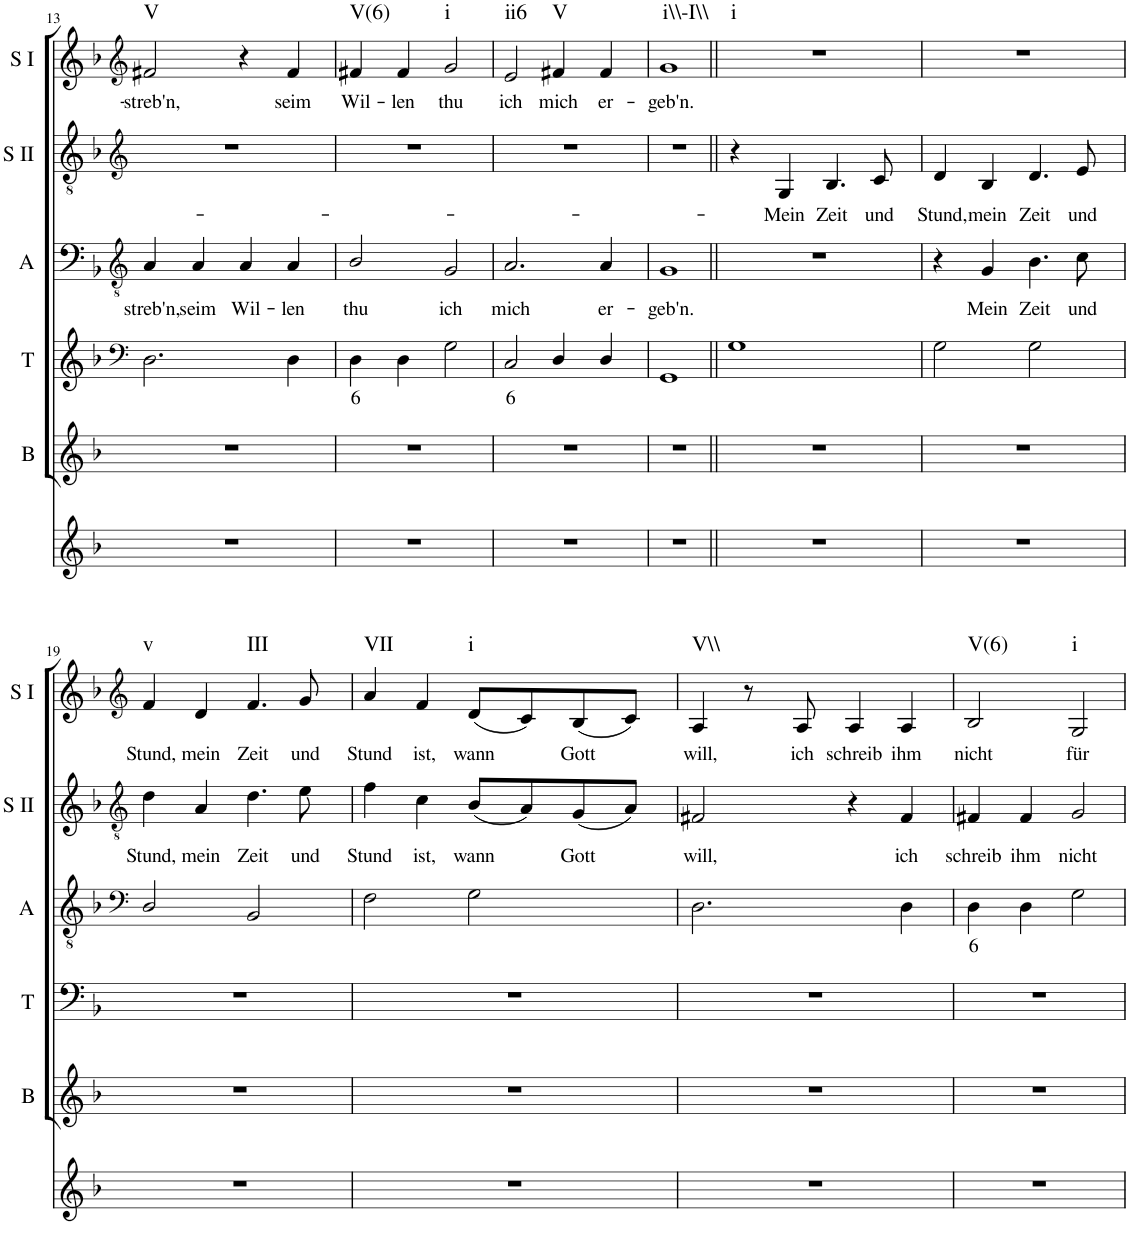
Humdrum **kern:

**kern	**kern	**kern	**text	**kern	**text	**kern	**text	**kern	**text	**harte
*part6	*part5	*part4	*part4	*part3	*part3	*part2	*part2	*part1	*part1	*part1
*staff6	*staff5	*staff4	*staff4	*staff3	*staff3	*staff2	*staff2	*staff1	*staff1	*
*I"Continuo	*I"Bass	*I"Tenor	*	*I"Alto	*	*I"Soprano II	*	*I"Soprano I	*	*
*	*I'B	*I'T	*	*I'A	*	*I'S II	*	*I'S I	*	*
!!LO:PB:g=z
*clefG2	*clefG2	*clefF4	*	*clefGv2	*	*clefG2	*	*clefG2	*	*
*k[b-]	*k[b-]	*k[b-]	*	*k[b-]	*	*k[b-]	*	*k[b-]	*	*
*M4/4	*M4/4	*M4/4	*	*M4/4	*	*M4/4	*	*M4/4	*	*
=13	=13	=13	=13	=13	=13	=13	=13	=13	=13	=13
!	!	!	!	!	!LO:LY:b	!	!	!	!LO:LY:b	!LO:H:kt=V
1r	1r	2.D\	.	4A/	streb'n,	1r	.	2f#X/	streb'n,	N
!	!	!	!	!	!LO:LY:b	!	!	!	!	!
.	.	.	.	4A/	seim	.	.	.	.	.
!	!	!	!	!	!LO:LY:b	!	!	!	!	!
.	.	.	.	4A/	Wil-	.	.	4r	.	.
!	!	!	!	!	!LO:LY:b	!	!	!	!LO:LY:b	!
.	.	4D\	.	4A/	len	.	.	4f#/	seim	.
=14	=14	=14	=14	=14	=14	=14	=14	=14	=14	=14
!	!	!	!LO:LY:b	!	!LO:LY:b	!	!	!	!LO:LY:b	!LO:H:kt=V(6)
1r	1r	4D\	6	2B-/	thu	1r	.	4f#X/	Wil-	N
!	!	!	!	!	!	!	!	!	!LO:LY:b	!
.	.	4D\	.	.	.	.	.	4f#/	len	.
!	!	!	!	!	!LO:LY:b	!	!	!	!LO:LY:b	!LO:H:kt=i
.	.	2G\	.	2G/	ich	.	.	2g/	thu	N
=15	=15	=15	=15	=15	=15	=15	=15	=15	=15	=15
!	!	!	!LO:LY:b	!	!LO:LY:b	!	!	!	!LO:LY:b	!LO:H:kt=ii6
1r	1r	2C/	6	2.A/	mich	1r	.	2e/	ich	N
!	!	!	!	!	!	!	!	!	!LO:LY:b	!LO:H:kt=V
.	.	4D/	.	.	.	.	.	4f#X/	mich	N
!	!	!	!	!	!LO:LY:b	!	!	!	!LO:LY:b	!
.	.	4D/	.	4A/	er-	.	.	4f#/	er-	.
=16	=16	=16	=16	=16	=16	=16	=16	=16	=16	=16
!	!	!	!	!	!LO:LY:b	!	!	!	!LO:LY:b	!LO:H:kt=i\\-I\\
1r	1r	1GG	.	1G	geb'n.	1r	.	1g	geb'n.	N
=17||	=17||	=17||	=17||	=17||	=17||	=17||	=17||	=17||	=17||	=17||
!	!	!	!	!	!	!	!	!	!	!LO:H:kt=i
1r	1r	1G	.	1r	.	4r	.	1r	.	N
!	!	!	!	!	!	!	!LO:LY:b	!	!	!
.	.	.	.	.	.	4G/	Mein	.	.	.
!	!	!	!	!	!	!	!LO:LY:b	!	!	!
.	.	.	.	.	.	4.B-/	Zeit	.	.	.
!	!	!	!	!	!	!	!LO:LY:b	!	!	!
.	.	.	.	.	.	8c/	und	.	.	.
=18	=18	=18	=18	=18	=18	=18	=18	=18	=18	=18
!	!	!	!	!	!	!	!LO:LY:b	!	!	!
1r	1r	2G\	.	4r	.	4d/	Stund,	1r	.	.
!	!	!	!	!	!LO:LY:b	!	!LO:LY:b	!	!	!
.	.	.	.	4G/	Mein	4B-/	mein	.	.	.
!	!	!	!	!	!LO:LY:b	!	!LO:LY:b	!	!	!
.	.	2G\	.	4.B-\	Zeit	4.d/	Zeit	.	.	.
!	!	!	!	!	!LO:LY:b	!	!LO:LY:b	!	!	!
.	.	.	.	8c\	und	8e/	und	.	.	.
!!LO:LB:g=z
=19	=19	=19	=19	=19	=19	=19	=19	=19	=19	=19
*	*	*	*	*clefF4	*	*clefGv2	*	*clefG2	*	*
!	!	!	!	!	!	!	!LO:LY:b	!	!LO:LY:b	!LO:H:kt=v
1r	1r	1r	.	2D/	.	4d\	Stund,	4f/	Stund,	N
!	!	!	!	!	!	!	!LO:LY:b	!	!LO:LY:b	!
.	.	.	.	.	.	4A/	mein	4d/	mein	.
!	!	!	!	!	!	!	!LO:LY:b	!	!LO:LY:b	!LO:H:kt=III
.	.	.	.	2BB-/	.	4.d\	Zeit	4.f/	Zeit	N
!	!	!	!	!	!	!	!LO:LY:b	!	!LO:LY:b	!
.	.	.	.	.	.	8e\	und	8g/	und	.
=20	=20	=20	=20	=20	=20	=20	=20	=20	=20	=20
!	!	!	!	!	!	!	!LO:LY:b	!	!LO:LY:b	!LO:H:kt=VII
1r	1r	1r	.	2F\	.	4f\	Stund	4a/	Stund	N
!	!	!	!	!	!	!	!LO:LY:b	!	!LO:LY:b	!
.	.	.	.	.	.	4c\	ist,	4f/	ist,	.
!	!	!	!	!	!	!	!LO:LY:b	!	!LO:LY:b	!LO:H:kt=i
.	.	.	.	2G\	.	(8B-/L	wann	(8d/L	wann	N
.	.	.	.	.	.	8A/)	.	8c/)	.	.
!	!	!	!	!	!	!	!LO:LY:b	!	!LO:LY:b	!
.	.	.	.	.	.	(8G/	Gott	(8B-/	Gott	.
.	.	.	.	.	.	8A/J)	.	8c/J)	.	.
=21	=21	=21	=21	=21	=21	=21	=21	=21	=21	=21
!	!	!	!	!	!	!	!LO:LY:b	!	!LO:LY:b	!LO:H:kt=V\\
1r	1r	1r	.	2.D\	.	2F#X/	will,	4A/	will,	N
.	.	.	.	.	.	.	.	8r	.	.
!	!	!	!	!	!	!	!	!	!LO:LY:b	!
.	.	.	.	.	.	.	.	8A/	ich	.
!	!	!	!	!	!	!	!	!	!LO:LY:b	!
.	.	.	.	.	.	4r	.	4A/	schreib	.
!	!	!	!	!	!	!	!LO:LY:b	!	!LO:LY:b	!
.	.	.	.	4D\	.	4F#/	ich	4A/	ihm	.
=22	=22	=22	=22	=22	=22	=22	=22	=22	=22	=22
!	!	!	!	!	!LO:LY:b	!	!LO:LY:b	!	!LO:LY:b	!LO:H:kt=V(6)
1r	1r	1r	.	4D\	6	4F#X/	schreib	2B-/	nicht	N
!	!	!	!	!	!	!	!LO:LY:b	!	!	!
.	.	.	.	4D\	.	4F#/	ihm	.	.	.
!	!	!	!	!	!	!	!LO:LY:b	!	!LO:LY:b	!LO:H:kt=i
.	.	.	.	2G\	.	2G/	nicht	2G/	für	N
=	=	=	=	=	=	=	=	=	=	=
*-	*-	*-	*-	*-	*-	*-	*-	*-	*-	*-
